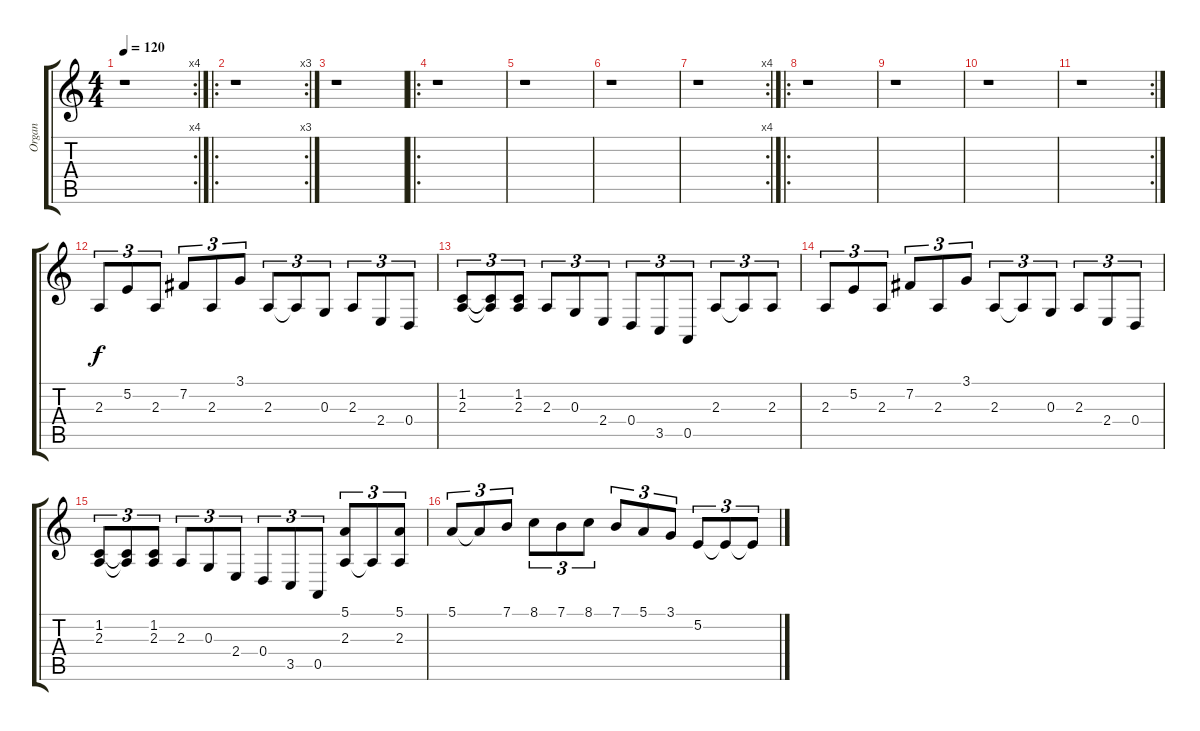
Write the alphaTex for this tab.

\track ("Organ" "Organ") {instrument drawbarorgan}
\staff {score tabs}
\tuning (E4 B3 G3 D3 A2 E2) {hide}
\rc 4
\ts (4 4)
\tempo 120
\clef g2
\ks c
r.1{dy f} |
\ro
\rc 3
r.1 |
r.1 |
\ro
r.1 |
r.1 |
r.1 |
\rc 4
r.1 |
\ro
r.1 |
r.1 |
r.1 |
\rc 2
r.1 |
2.3.8{tu (3 2)} 5.2.8{tu (3 2)} 2.3.8{tu (3 2)} 7.2.8{tu (3 2)} 2.3.8{tu (3 2)} 3.1.8{tu (3 2)} 2.3.8{tu (3 2)} 2.3{t}.8{tu (3 2)} 0.3.8{tu (3 2)} 2.3.8{tu (3 2)} 2.4.8{tu (3 2)} 0.4.8{tu (3 2)} |
(1.2 2.3).8{tu (3 2)} (1.2{t} 2.3{t}).8{tu (3 2)} (1.2 2.3).8{tu (3 2)} 2.3.8{tu (3 2)} 0.3.8{tu (3 2)} 2.4.8{tu (3 2)} 0.4.8{tu (3 2)} 3.5.8{tu (3 2)} 0.5.8{tu (3 2)} 2.3.8{tu (3 2)} 2.3{t}.8{tu (3 2)} 2.3.8{tu (3 2)} |
2.3.8{tu (3 2)} 5.2.8{tu (3 2)} 2.3.8{tu (3 2)} 7.2.8{tu (3 2)} 2.3.8{tu (3 2)} 3.1.8{tu (3 2)} 2.3.8{tu (3 2)} 2.3{t}.8{tu (3 2)} 0.3.8{tu (3 2)} 2.3.8{tu (3 2)} 2.4.8{tu (3 2)} 0.4.8{tu (3 2)} |
(1.2 2.3).8{tu (3 2)} (1.2{t} 2.3{t}).8{tu (3 2)} (1.2 2.3).8{tu (3 2)} 2.3.8{tu (3 2)} 0.3.8{tu (3 2)} 2.4.8{tu (3 2)} 0.4.8{tu (3 2)} 3.5.8{tu (3 2)} 0.5.8{tu (3 2)} (5.1 2.3).8{tu (3 2)} 2.3{t}.8{tu (3 2)} (5.1 2.3).8{tu (3 2)} |
5.1.8{tu (3 2)} 5.1{t}.8{tu (3 2)} 7.1.8{tu (3 2)} 8.1.8{tu (3 2)} 7.1.8{tu (3 2)} 8.1.8{tu (3 2)} 7.1.8{tu (3 2)} 5.1.8{tu (3 2)} 3.1.8{tu (3 2)} 5.2.8{tu (3 2)} 5.2{t}.8{tu (3 2)} 5.2{t}.8{tu (3 2)}
